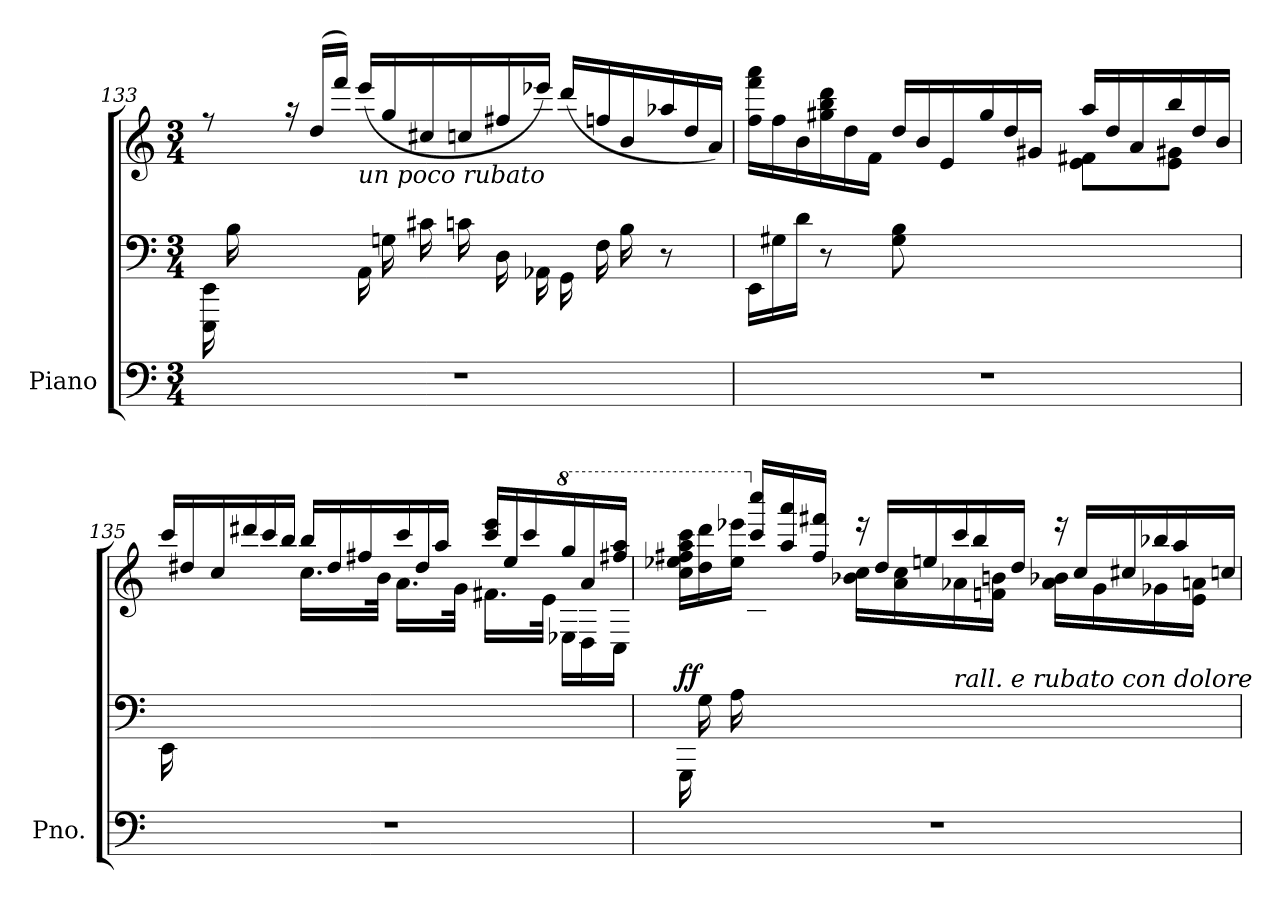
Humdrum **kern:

**kern	**kern	**kern	**dynam
*part1	*part1	*part1	*part1
*staff3	*staff2	*staff1	*staff1/2/3
*I"Piano	*	*	*
*I'Pno.	*	*	*
!!LO:LB:g=z
*clefF4	*clefF4	*clefG2	*
*k[]	*k[]	*k[]	*
*M3/4	*M3/4	*M3/4	*
*	*Xtuplet	*	*
=133	=133	=133	=133
*	*	*^	*
2.r	24EEE\ 24EE\LL	8r	12ryy	.
.	24B\	.	.	.
.	6ryy	.	24d\J	.
*	*	*Xtuplet	*	*
.	.	24raa	8g#X\J	.
.	.	(24dd/LL	.	.
.	.	24fff/JJ)	.	.
!	!	!LO:TX:b:i:t=un poco rubato	!	!
.	24AA\LL	(>24eee/LL	2ryy	.
.	24Gn\	24gg/	.	.
.	24c#X\	24cc#X/	.	.
.	24cn\	24ccn/	.	.
.	24D\	24ff#X/	.	.
.	24AA-X\JJ	24eee-X/JJ)	.	.
.	24GG\LL	(>24ddd/LL	.	.
.	24F\	24ffn/	.	.
.	24B\JJ	24b/	.	.
.	8r	24aa-X/	.	.
.	.	24dd/	.	.
.	.	24a/JJ)	.	.
=134	=134	=134	=134	=134
2.r	24EE\LL	24ff\ 24fff\ 24aaa\LL	4.ryy	.
.	24G#X\	24ff\	.	.
.	24d\JJ	24b\	.	.
.	8r	24gg#X\ 24bb\ 24ddd\	.	.
.	.	24dd\	.	.
.	.	24f\JJ	.	.
.	8G#\ 8B\L	24dd/LL	.	.
.	.	24b/	.	.
.	.	24e/	.	.
.	4.ryy	24gg#/	8d\ 8e\J	.
.	.	24dd/	.	.
.	.	24g#X/JJ	.	.
.	.	24aa/LL	8e\ 8f#X\L	.
.	.	24dd/	.	.
.	.	24a/	.	.
.	.	24bb/	8e\ 8g#X\J	.
.	.	24dd/	.	.
.	.	24b/JJ	.	.
!!LO:LB:g=z	!!
=135	=135	=135	=135	=135
2.r	24EE\LL	24ccc/LL	24ryy	.
.	24%17ryy	24dd#X/	24e\	.
.	.	24cc/	24f#X\	.
.	.	24ddd#X/	24g#X\	.
.	.	24ccc/	24a\	.
.	.	24bb/JJ	24b\JJ	.
.	.	24bb/LL	16.cc\LL	.
.	.	24dd#/	.	.
.	.	24ff#X/	.	.
.	.	.	32b\JJk	.
.	.	24ccc/	16.a\LL	.
.	.	24dd#/	.	.
.	.	24aa/JJ	.	.
.	.	.	32g#\JJk	.
.	.	24ccc/ 24eee/LL	16.f#X\LL	.
.	.	24ee/	.	.
.	.	24ccc/	.	.
.	.	.	32e\JJk	.
*	*	*8va	*	*
.	.	24ggg/	24e-X\LL	.
.	.	24aa/	24d\	.
.	.	24fff#X/ 24aaa/JJ	24c\JJ	.
=136	=136	=136	=136	=136
!	!	!	!	!LO:DY:a=2
2.r	24GGG\LL	24ccc\ 24eee-X\ 24fff#X\ 24aaa\ 24cccc\LL	8ryy	ff
.	24G\	24ddd\ 24dddd\	.	.
.	24A\	24eee-\ 24eeee-X\JJ	.	.
*	*	*X8va	*	*
.	4ryy	24ccc/ 24cccc/LL	24c\	.
.	.	24aa/ 24aaa/	24e-X\	.
.	.	24ff#/ 24fff#X/JJ	24f#X\JJ	.
.	.	24reee	16b-X\ 16cc\LL	.
.	.	24dd/LL	.	.
.	.	.	16a\ 16cc\	.
.	.	24een/	.	.
!	!LO:TX:a:i:t=rall. e rubato con dolore	!	!	!
.	4.ryy	24ccc/	16a-X\	.
.	.	24bb/	.	.
.	.	.	16fn\ 16bn\JJ	.
.	.	24dd/JJ	.	.
.	.	24reee	16a-\ 16b-X\LL	.
.	.	24cc/LL	.	.
.	.	.	16g\	.
.	.	24cc#X/	.	.
.	.	24bb-X/	16g-X\	.
.	.	24aa/	.	.
.	.	.	16e-\ 16an\JJ	.
.	.	24ccn/JJ	.	.
*	*	*v	*v	*
=	=	=	=
*-	*-	*-	*-
